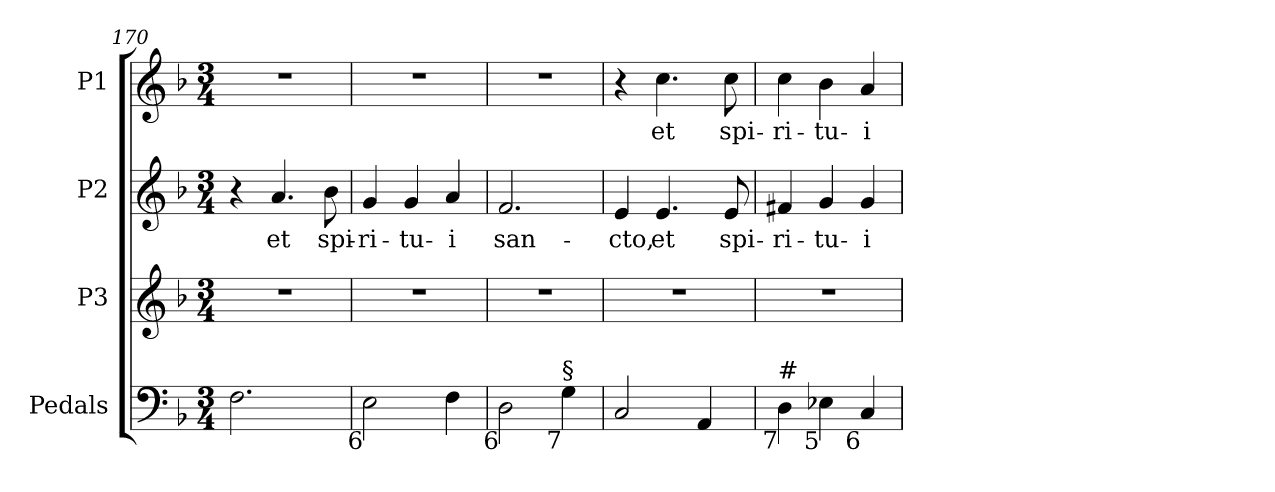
**kern	**kern	**kern	**text	**kern	**text
*part4	*part3	*part2	*part2	*part1	*part1
*staff4	*staff3	*staff2	*staff2	*staff1	*staff1
*I"Pedals	*I"P3	*I"P2	*	*I"P1	*
*I'Ped.	*	*	*	*	*
*clefF4	*clefG2	*clefG2	*	*clefG2	*
*k[b-]	*k[b-]	*k[b-]	*	*k[b-]	*
*F:	*F:	*F:	*	*F:	*
*M3/4	*M3/4	*M3/4	*	*M3/4	*
=170	=170	=170	=170	=170	=170
!	!LO:N:vis=1	!	!	!LO:N:vis=1	!
2.Fi\	2.r	4r	.	2.r	.
!	!	!	!LO:LY:b:color=#000000	!	!
.	.	4.ai/	et	.	.
!	!	!	!LO:LY:b:color=#000000	!	!
.	.	8b-i\	spi-	.	.
=171	=171	=171	=171	=171	=171
!	!LO:N:vis=1	!	!	!	!
!LO:TX:b:rj:t=6	!	!	!	!	!
!	!	!	!LO:LY:b:color=#000000	!LO:N:vis=1	!
2Ei\	2.r	4gi/	-ri-	2.r	.
!	!	!	!LO:LY:b:color=#000000	!	!
.	.	4gi/	-tu-	.	.
!	!	!	!LO:LY:b:color=#000000	!	!
4Fi\	.	4ai/	-i	.	.
=172	=172	=172	=172	=172	=172
!	!LO:N:vis=1	!	!	!	!
!LO:TX:b:rj:t=6	!	!	!	!	!
!	!	!	!LO:LY:b:color=#000000	!LO:N:vis=1	!
2Di\	2.r	2.fi/	san-	2.r	.
!LO:TX:b:rj:t=7	!	!	!	!	!
!LO:TX:t=§	!	!	!	!	!
4Gi\	.	.	.	.	.
=173	=173	=173	=173	=173	=173
!	!LO:N:vis=1	!	!	!	!
!	!	!	!LO:LY:b:color=#000000	!	!
2Ci/	2.r	4ei/	-cto,	4r	.
!	!	!	!LO:LY:b:color=#000000	!	!
!	!	!	!	!	!LO:LY:b:color=#000000
.	.	4.ei/	et	4.cci\	et
4AAi/	.	.	.	.	.
!	!	!	!LO:LY:b:color=#000000	!	!
!	!	!	!	!	!LO:LY:b:color=#000000
.	.	8ei/	spi-	8cci\	spi-
=174	=174	=174	=174	=174	=174
!	!LO:N:vis=1	!	!	!	!
!	!	!	!LO:LY:b:color=#000000	!	!
!LO:TX:b:rj:t=7	!	!	!	!	!
!LO:TX:t=#	!	!	!	!	!
!	!	!	!	!	!LO:LY:b:color=#000000
4Di\	2.r	4f#Xi/	-ri-	4cci\	-ri-
!	!	!	!LO:LY:b:color=#000000	!	!
!LO:TX:b:rj:t=5	!	!	!	!	!
!	!	!	!	!	!LO:LY:b:color=#000000
4E-Xi\	.	4gi/	-tu-	4b-i\	-tu-
!	!	!	!LO:LY:b:color=#000000	!	!
!LO:TX:b:rj:t=6	!	!	!	!	!
!	!	!	!	!	!LO:LY:b:color=#000000
4Ci/	.	4gi/	-i	4ai/	-i
=	=	=	=	=	=
*-	*-	*-	*-	*-	*-
